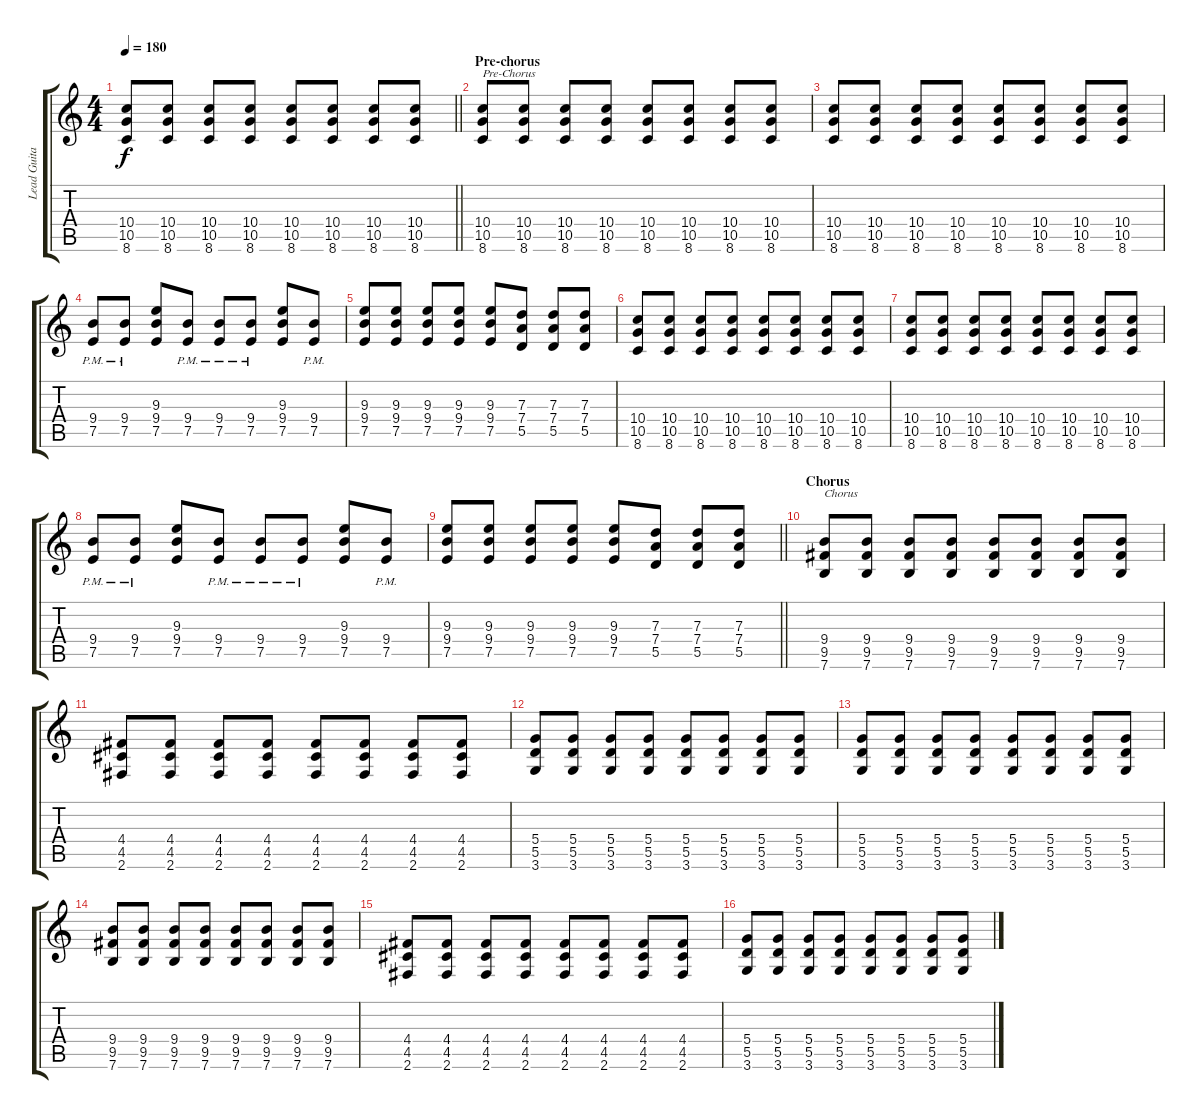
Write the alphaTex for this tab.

\track ("Lead Guitar - Robin Pheffer" "Lead Guita") {instrument distortionguitar}
\staff {score tabs}
\tuning (E4 B3 G3 D3 A2 E2) {hide}
\ts (4 4)
\tempo 180
\clef g2
\barLineRight lightlight
\ks c
(10.4 10.5 8.6).8{dy f} (10.4 10.5 8.6).8 (10.4 10.5 8.6).8 (10.4 10.5 8.6).8 (10.4 10.5 8.6).8 (10.4 10.5 8.6).8 (10.4 10.5 8.6).8 (10.4 10.5 8.6).8 |
\section ("" "Pre-chorus")
(10.4 10.5 8.6).8{txt "Pre-Chorus"} (10.4 10.5 8.6).8 (10.4 10.5 8.6).8 (10.4 10.5 8.6).8 (10.4 10.5 8.6).8 (10.4 10.5 8.6).8 (10.4 10.5 8.6).8 (10.4 10.5 8.6).8 |
(10.4 10.5 8.6).8 (10.4 10.5 8.6).8 (10.4 10.5 8.6).8 (10.4 10.5 8.6).8 (10.4 10.5 8.6).8 (10.4 10.5 8.6).8 (10.4 10.5 8.6).8 (10.4 10.5 8.6).8 |
(9.4{pm} 7.5{pm}).8 (9.4{pm} 7.5{pm}).8 (9.3 9.4 7.5).8 (9.4{pm} 7.5{pm}).8 (9.4{pm} 7.5{pm}).8 (9.4{pm} 7.5{pm}).8 (9.3 9.4 7.5).8 (9.4{pm} 7.5{pm}).8 |
(9.3 9.4 7.5).8 (9.3 9.4 7.5).8 (9.3 9.4 7.5).8 (9.3 9.4 7.5).8 (9.3 9.4 7.5).8 (7.3 7.4 5.5).8 (7.3 7.4 5.5).8 (7.3 7.4 5.5).8 |
(10.4 10.5 8.6).8 (10.4 10.5 8.6).8 (10.4 10.5 8.6).8 (10.4 10.5 8.6).8 (10.4 10.5 8.6).8 (10.4 10.5 8.6).8 (10.4 10.5 8.6).8 (10.4 10.5 8.6).8 |
(10.4 10.5 8.6).8 (10.4 10.5 8.6).8 (10.4 10.5 8.6).8 (10.4 10.5 8.6).8 (10.4 10.5 8.6).8 (10.4 10.5 8.6).8 (10.4 10.5 8.6).8 (10.4 10.5 8.6).8 |
(9.4{pm} 7.5{pm}).8 (9.4{pm} 7.5{pm}).8 (9.3 9.4 7.5).8 (9.4{pm} 7.5{pm}).8 (9.4{pm} 7.5{pm}).8 (9.4{pm} 7.5{pm}).8 (9.3 9.4 7.5).8 (9.4{pm} 7.5{pm}).8 |
\barLineRight lightlight
(9.3 9.4 7.5).8 (9.3 9.4 7.5).8 (9.3 9.4 7.5).8 (9.3 9.4 7.5).8 (9.3 9.4 7.5).8 (7.3 7.4 5.5).8 (7.3 7.4 5.5).8 (7.3 7.4 5.5).8 |
\section ("" "Chorus")
(9.4 9.5 7.6).8{txt "Chorus"} (9.4 9.5 7.6).8 (9.4 9.5 7.6).8 (9.4 9.5 7.6).8 (9.4 9.5 7.6).8 (9.4 9.5 7.6).8 (9.4 9.5 7.6).8 (9.4 9.5 7.6).8 |
(4.4 4.5 2.6).8 (4.4 4.5 2.6).8 (4.4 4.5 2.6).8 (4.4 4.5 2.6).8 (4.4 4.5 2.6).8 (4.4 4.5 2.6).8 (4.4 4.5 2.6).8 (4.4 4.5 2.6).8 |
(5.4 5.5 3.6).8 (5.4 5.5 3.6).8 (5.4 5.5 3.6).8 (5.4 5.5 3.6).8 (5.4 5.5 3.6).8 (5.4 5.5 3.6).8 (5.4 5.5 3.6).8 (5.4 5.5 3.6).8 |
(5.4 5.5 3.6).8 (5.4 5.5 3.6).8 (5.4 5.5 3.6).8 (5.4 5.5 3.6).8 (5.4 5.5 3.6).8 (5.4 5.5 3.6).8 (5.4 5.5 3.6).8 (5.4 5.5 3.6).8 |
(9.4 9.5 7.6).8 (9.4 9.5 7.6).8 (9.4 9.5 7.6).8 (9.4 9.5 7.6).8 (9.4 9.5 7.6).8 (9.4 9.5 7.6).8 (9.4 9.5 7.6).8 (9.4 9.5 7.6).8 |
(4.4 4.5 2.6).8 (4.4 4.5 2.6).8 (4.4 4.5 2.6).8 (4.4 4.5 2.6).8 (4.4 4.5 2.6).8 (4.4 4.5 2.6).8 (4.4 4.5 2.6).8 (4.4 4.5 2.6).8 |
(5.4 5.5 3.6).8 (5.4 5.5 3.6).8 (5.4 5.5 3.6).8 (5.4 5.5 3.6).8 (5.4 5.5 3.6).8 (5.4 5.5 3.6).8 (5.4 5.5 3.6).8 (5.4 5.5 3.6).8
